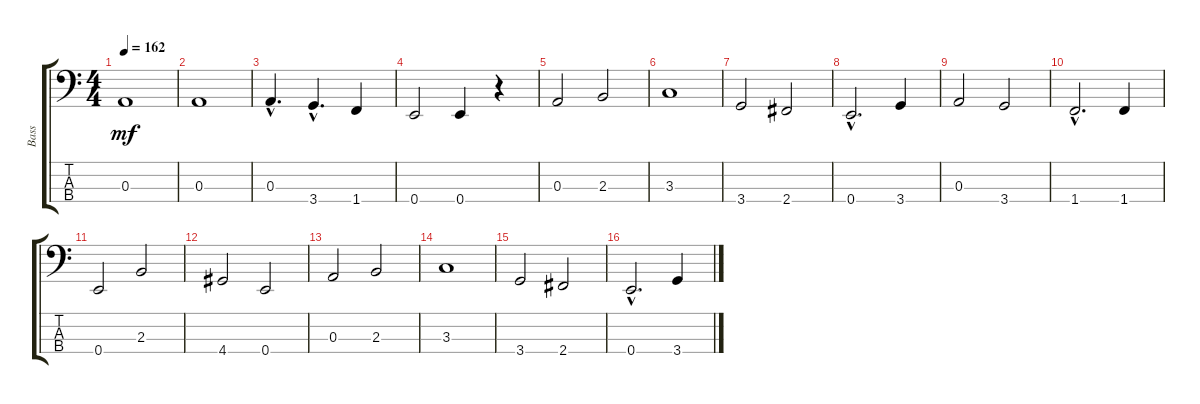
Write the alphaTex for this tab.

\track ("Bass" "Bass") {instrument fretlessbass}
\staff {score tabs}
\tuning (G2 D2 A1 E1) {hide}
\ts (4 4)
\tempo 162
\clef f4
\ks c
0.3.1{dy mf} |
0.3.1 |
0.3{hac}.4{d} 3.4{hac}.4{d} 1.4.4 |
0.4.2 0.4.4 r.4 |
0.3.2 2.3.2 |
3.3.1 |
3.4.2 2.4.2 |
0.4{hac}.2{d} 3.4.4 |
0.3.2 3.4.2 |
1.4{hac}.2{d} 1.4.4 |
0.4.2 2.3.2 |
4.4.2 0.4.2 |
0.3.2 2.3.2 |
3.3.1 |
3.4.2 2.4.2 |
0.4{hac}.2{d} 3.4.4
